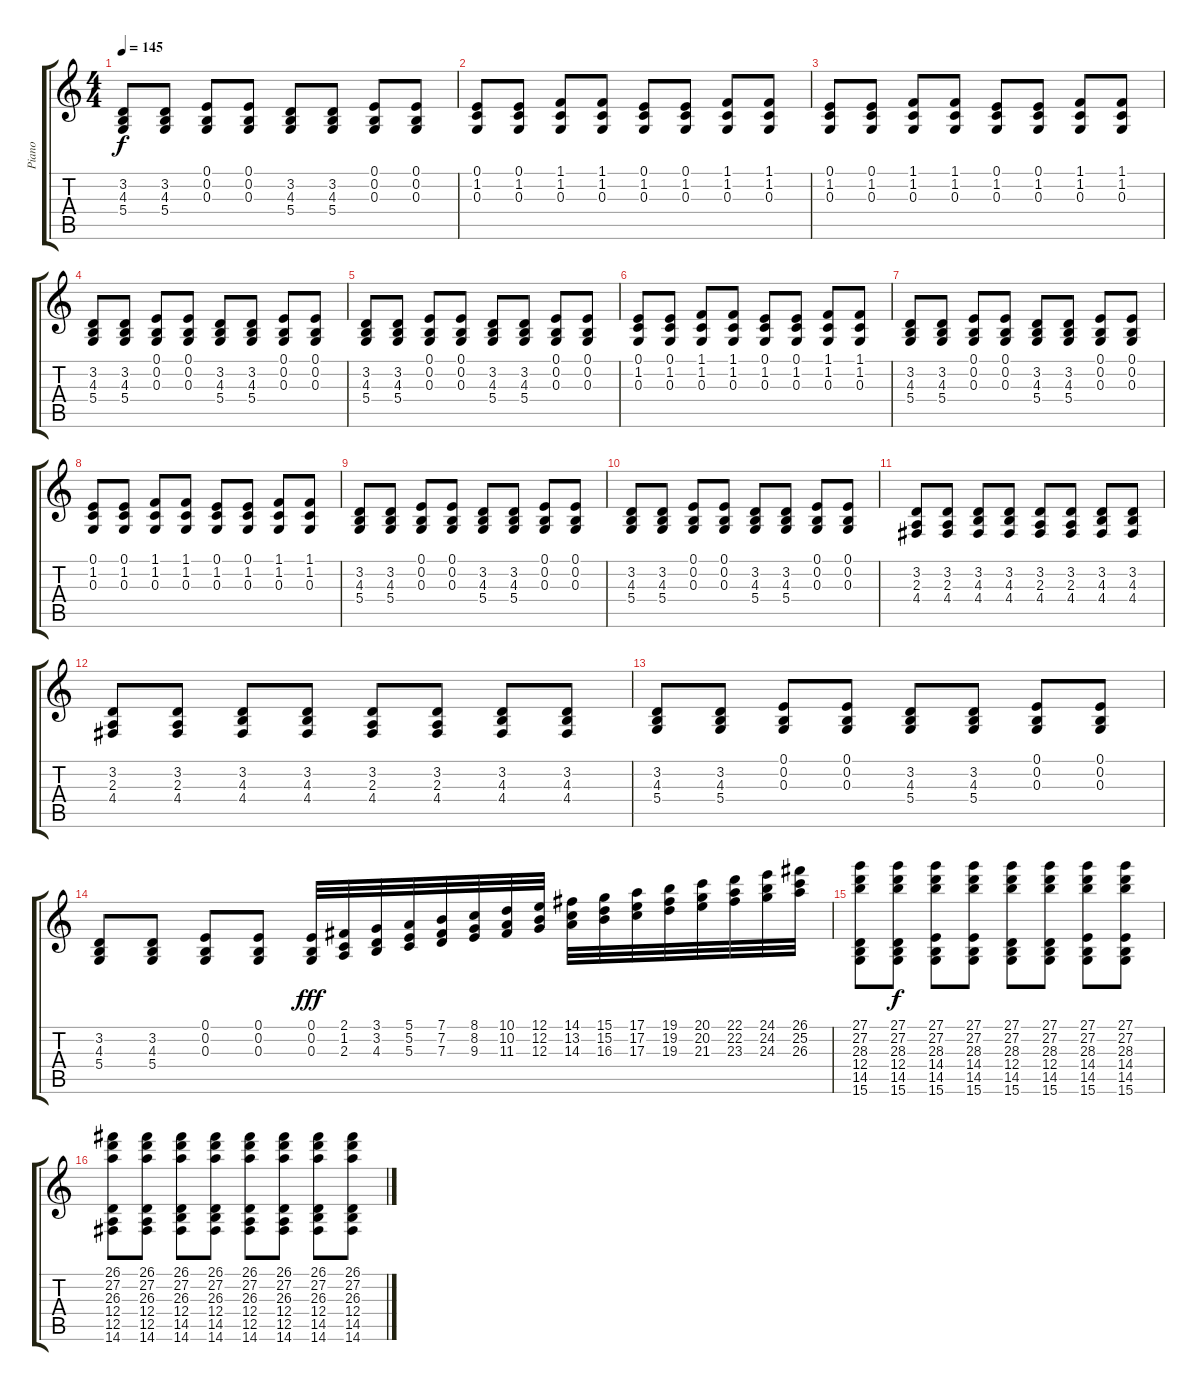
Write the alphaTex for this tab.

\track ("Piano" "Piano") {instrument honkytonkpiano}
\staff {score tabs}
\tuning (E4 B3 G3 D3 A2 E2) {hide}
\ts (4 4)
\tempo 145
\clef g2
\ks c
(3.2 4.3 5.4).8{dy f} (3.2 4.3 5.4).8 (0.1 0.2 0.3).8 (0.1 0.2 0.3).8 (3.2 4.3 5.4).8 (3.2 4.3 5.4).8 (0.1 0.2 0.3).8 (0.1 0.2 0.3).8 |
(0.1 1.2 0.3).8 (0.1 1.2 0.3).8 (1.1 1.2 0.3).8 (1.1 1.2 0.3).8 (0.1 1.2 0.3).8 (0.1 1.2 0.3).8 (1.1 1.2 0.3).8 (1.1 1.2 0.3).8 |
(0.1 1.2 0.3).8 (0.1 1.2 0.3).8 (1.1 1.2 0.3).8 (1.1 1.2 0.3).8 (0.1 1.2 0.3).8 (0.1 1.2 0.3).8 (1.1 1.2 0.3).8 (1.1 1.2 0.3).8 |
(3.2 4.3 5.4).8 (3.2 4.3 5.4).8 (0.1 0.2 0.3).8 (0.1 0.2 0.3).8 (3.2 4.3 5.4).8 (3.2 4.3 5.4).8 (0.1 0.2 0.3).8 (0.1 0.2 0.3).8 |
(3.2 4.3 5.4).8 (3.2 4.3 5.4).8 (0.1 0.2 0.3).8 (0.1 0.2 0.3).8 (3.2 4.3 5.4).8 (3.2 4.3 5.4).8 (0.1 0.2 0.3).8 (0.1 0.2 0.3).8 |
(0.1 1.2 0.3).8 (0.1 1.2 0.3).8 (1.1 1.2 0.3).8 (1.1 1.2 0.3).8 (0.1 1.2 0.3).8 (0.1 1.2 0.3).8 (1.1 1.2 0.3).8 (1.1 1.2 0.3).8 |
(3.2 4.3 5.4).8 (3.2 4.3 5.4).8 (0.1 0.2 0.3).8 (0.1 0.2 0.3).8 (3.2 4.3 5.4).8 (3.2 4.3 5.4).8 (0.1 0.2 0.3).8 (0.1 0.2 0.3).8 |
(0.1 1.2 0.3).8 (0.1 1.2 0.3).8 (1.1 1.2 0.3).8 (1.1 1.2 0.3).8 (0.1 1.2 0.3).8 (0.1 1.2 0.3).8 (1.1 1.2 0.3).8 (1.1 1.2 0.3).8 |
(3.2 4.3 5.4).8 (3.2 4.3 5.4).8 (0.1 0.2 0.3).8 (0.1 0.2 0.3).8 (3.2 4.3 5.4).8 (3.2 4.3 5.4).8 (0.1 0.2 0.3).8 (0.1 0.2 0.3).8 |
(3.2 4.3 5.4).8 (3.2 4.3 5.4).8 (0.1 0.2 0.3).8 (0.1 0.2 0.3).8 (3.2 4.3 5.4).8 (3.2 4.3 5.4).8 (0.1 0.2 0.3).8 (0.1 0.2 0.3).8 |
(3.2 2.3 4.4).8 (3.2 2.3 4.4).8 (3.2 4.3 4.4).8 (3.2 4.3 4.4).8 (3.2 2.3 4.4).8 (3.2 2.3 4.4).8 (3.2 4.3 4.4).8 (3.2 4.3 4.4).8 |
(3.2 2.3 4.4).8 (3.2 2.3 4.4).8 (3.2 4.3 4.4).8 (3.2 4.3 4.4).8 (3.2 2.3 4.4).8 (3.2 2.3 4.4).8 (3.2 4.3 4.4).8 (3.2 4.3 4.4).8 |
(3.2 4.3 5.4).8 (3.2 4.3 5.4).8 (0.1 0.2 0.3).8 (0.1 0.2 0.3).8 (3.2 4.3 5.4).8 (3.2 4.3 5.4).8 (0.1 0.2 0.3).8 (0.1 0.2 0.3).8 |
(3.2 4.3 5.4).8 (3.2 4.3 5.4).8 (0.1 0.2 0.3).8 (0.1 0.2 0.3).8 (0.1 0.2 0.3).32{dy fff} (2.1 1.2 2.3).32 (3.1 3.2 4.3).32 (5.1 5.2 5.3).32 (7.1 7.2 7.3).32 (8.1 8.2 9.3).32 (10.1 10.2 11.3).32 (12.1 12.2 12.3).32 (14.1 13.2 14.3).32 (15.1 15.2 16.3).32 (17.1 17.2 17.3).32 (19.1 19.2 19.3).32 (20.1 20.2 21.3).32 (22.1 22.2 23.3).32 (24.1 24.2 24.3).32 (26.1 25.2 26.3).32 |
(27.1 27.2 28.3 12.4 14.5 15.6).8 (27.1 27.2 28.3 12.4 14.5 15.6).8{dy f} (27.1 27.2 28.3 14.4 14.5 15.6).8 (27.1 27.2 28.3 14.4 14.5 15.6).8 (27.1 27.2 28.3 12.4 14.5 15.6).8 (27.1 27.2 28.3 12.4 14.5 15.6).8 (27.1 27.2 28.3 14.4 14.5 15.6).8 (27.1 27.2 28.3 14.4 14.5 15.6).8 |
(26.1 27.2 26.3 12.4 12.5 14.6).8 (26.1 27.2 26.3 12.4 12.5 14.6).8 (26.1 27.2 26.3 12.4 14.5 14.6).8 (26.1 27.2 26.3 12.4 14.5 14.6).8 (26.1 27.2 26.3 12.4 12.5 14.6).8 (26.1 27.2 26.3 12.4 12.5 14.6).8 (26.1 27.2 26.3 12.4 14.5 14.6).8 (26.1 27.2 26.3 12.4 14.5 14.6).8
